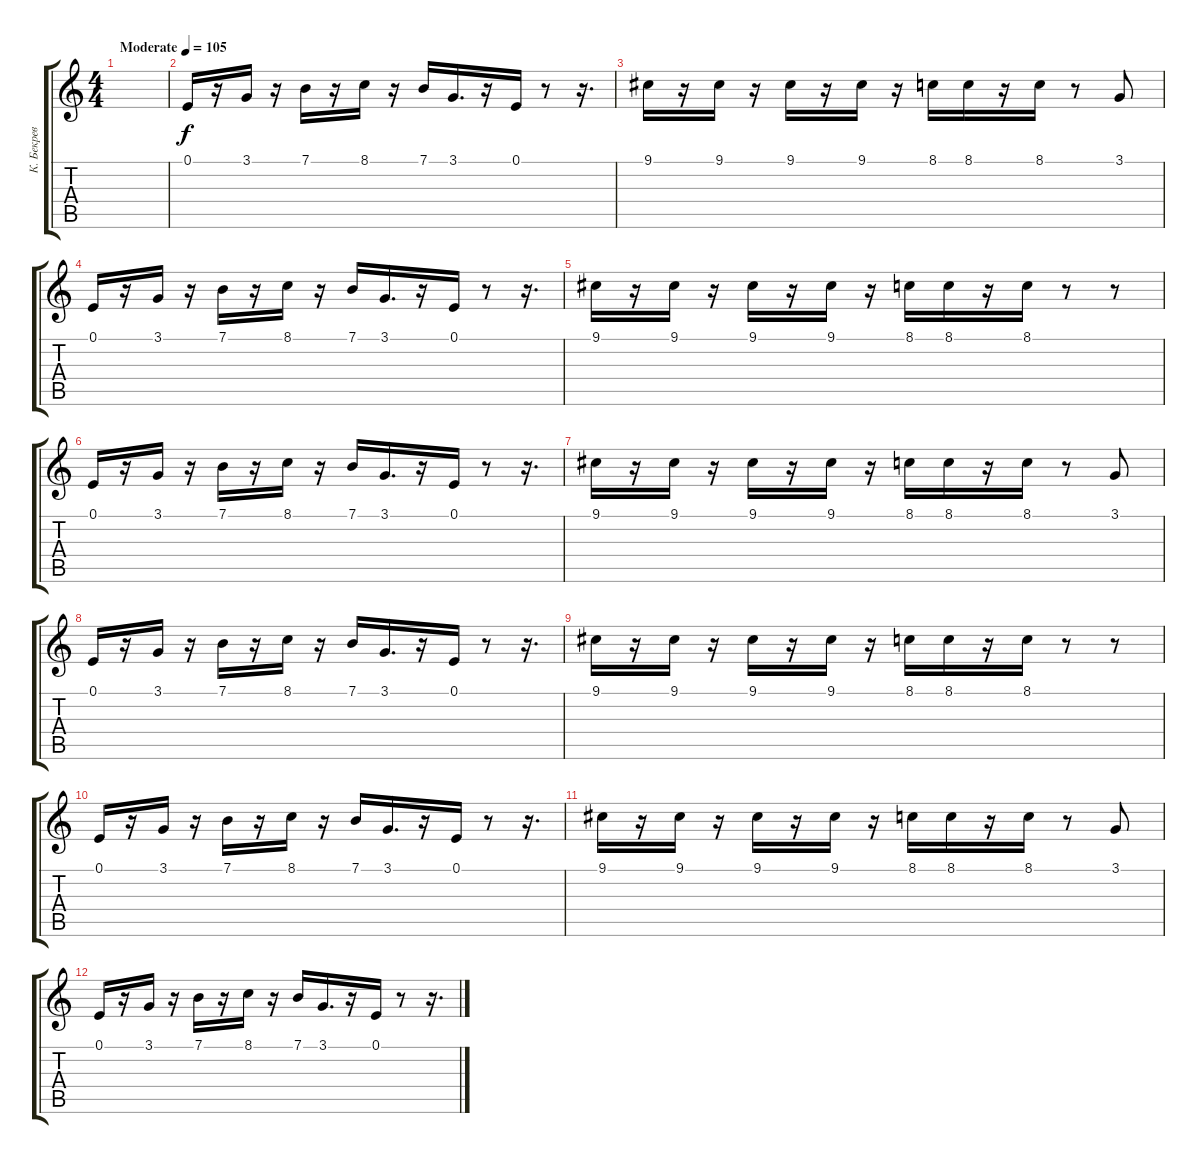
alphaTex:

\track ("К. Бекрев" "К. Бекрев") {instrument lead2sawtooth}
\staff {score tabs}
\tuning (E4 B3 G3 D3 A2 E2) {hide}
\ts (4 4)
\tempo (105 "Moderate")
\clef g2
\ks c
|
0.1.16 r.16 3.1.16 r.16 7.1.16 r.16 8.1.16 r.16 7.1.16 3.1.16{d} r.16 0.1.16 r.8 r.16{d} |
9.1.16 r.16 9.1.16 r.16 9.1.16 r.16 9.1.16 r.16 8.1.16 8.1.16 r.16 8.1.16 r.8 3.1.8 |
0.1.16 r.16 3.1.16 r.16 7.1.16 r.16 8.1.16 r.16 7.1.16 3.1.16{d} r.16 0.1.16 r.8 r.16{d} |
9.1.16 r.16 9.1.16 r.16 9.1.16 r.16 9.1.16 r.16 8.1.16 8.1.16 r.16 8.1.16 r.8 r.8 |
0.1.16 r.16 3.1.16 r.16 7.1.16 r.16 8.1.16 r.16 7.1.16 3.1.16{d} r.16 0.1.16 r.8 r.16{d} |
9.1.16 r.16 9.1.16 r.16 9.1.16 r.16 9.1.16 r.16 8.1.16 8.1.16 r.16 8.1.16 r.8 3.1.8 |
0.1.16 r.16 3.1.16 r.16 7.1.16 r.16 8.1.16 r.16 7.1.16 3.1.16{d} r.16 0.1.16 r.8 r.16{d} |
9.1.16 r.16 9.1.16 r.16 9.1.16 r.16 9.1.16 r.16 8.1.16 8.1.16 r.16 8.1.16 r.8 r.8 |
0.1.16 r.16 3.1.16 r.16 7.1.16 r.16 8.1.16 r.16 7.1.16 3.1.16{d} r.16 0.1.16 r.8 r.16{d} |
9.1.16 r.16 9.1.16 r.16 9.1.16 r.16 9.1.16 r.16 8.1.16 8.1.16 r.16 8.1.16 r.8 3.1.8 |
0.1.16 r.16 3.1.16 r.16 7.1.16 r.16 8.1.16 r.16 7.1.16 3.1.16{d} r.16 0.1.16 r.8 r.16{d}
